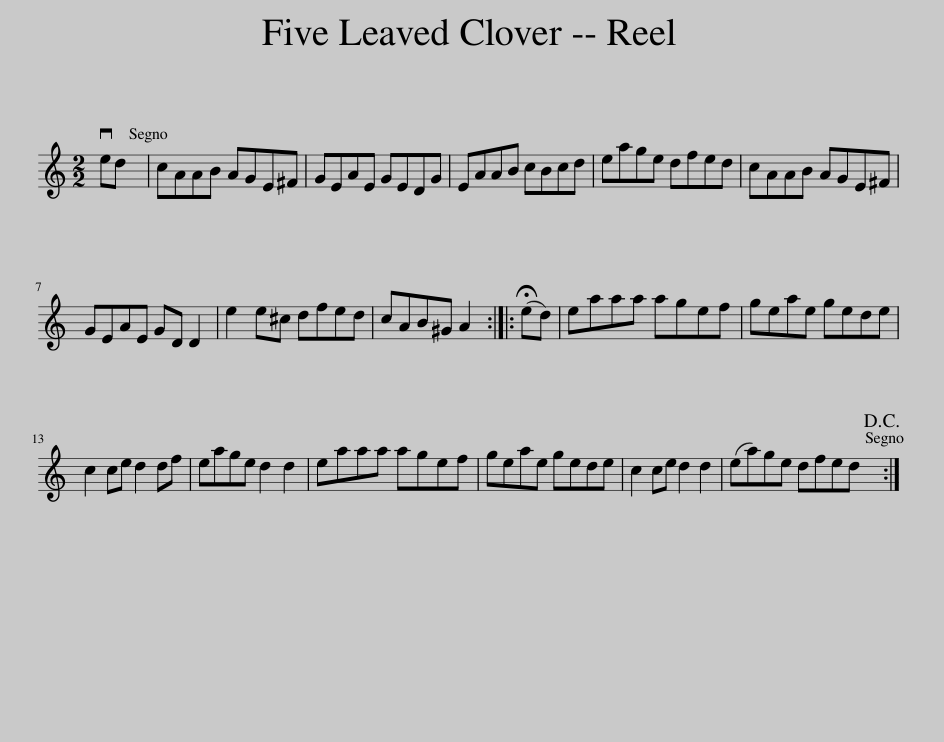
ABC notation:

X:1
L:1/8
M:2/2
I:linebreak $
K:C
V:1 treble
V:1
 ved | cAAB AGE^F | GEAE GEDG | EAAB cBcd | eage dfed | %5
 cAAB AGE^F |$ GEAE GD D2 | e2 e^c dfed | cAB^G A2 :: (!fermata!ed) | %10
 eaaa agef | geae gede |$ c2 ce d2 df | eage d2 d2 | eaaa agef | %15
 geae gede | c2 ce d2 d2 | (ea)ge dfed!D.C.! :| %18
